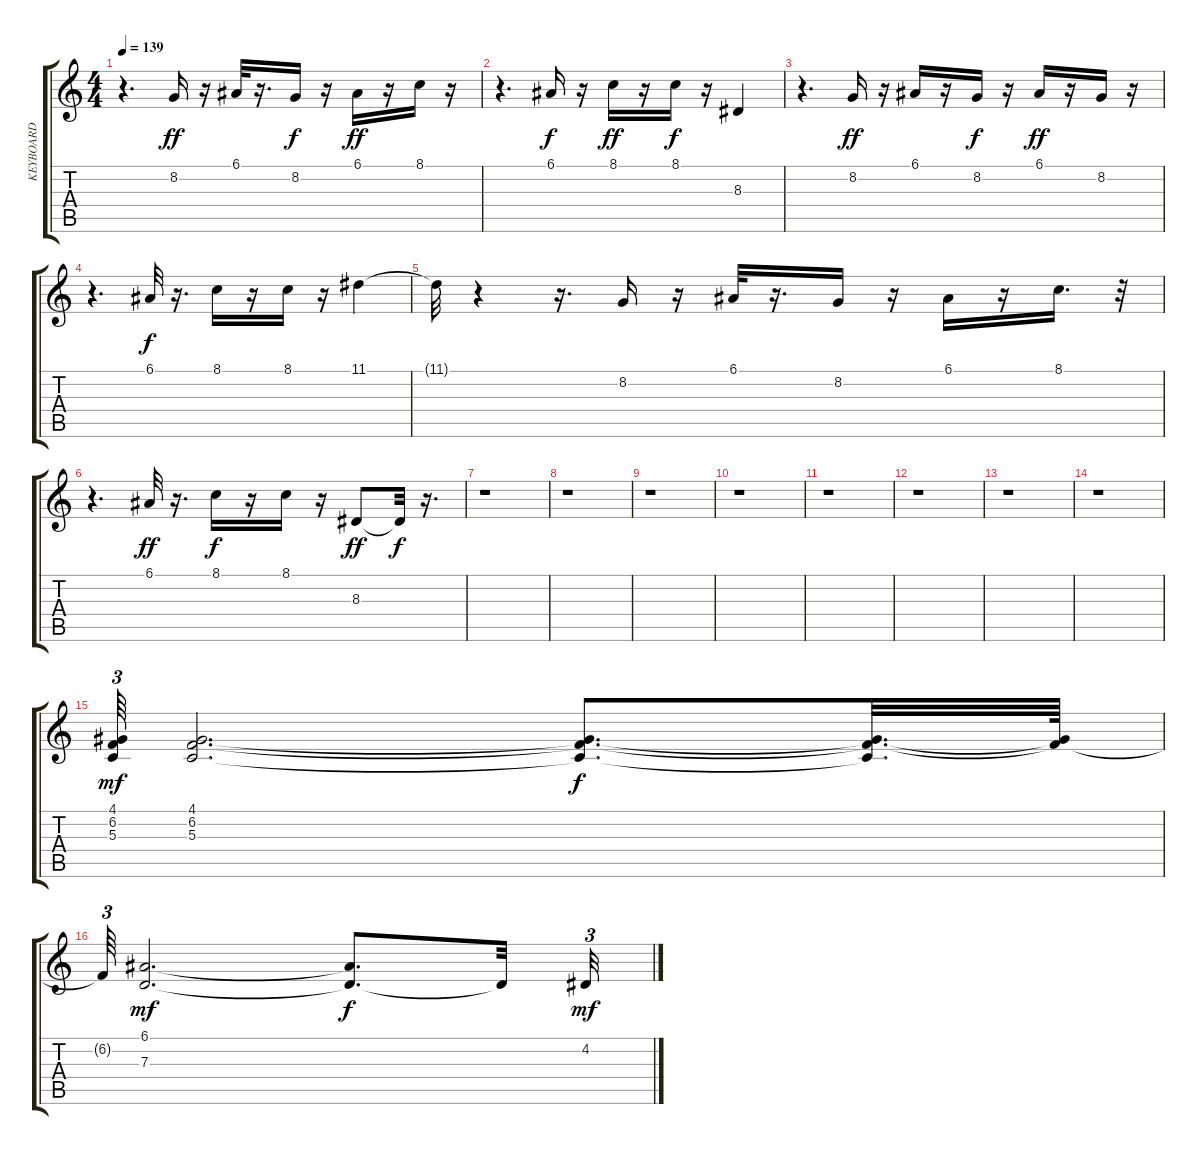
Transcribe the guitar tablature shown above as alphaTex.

\track ("KEYBOARD" "KEYBOARD") {instrument stringensemble1}
\staff {score tabs}
\tuning (E4 B3 G3 D3 A2 E2) {hide}
\ts (4 4)
\tempo 139
\clef g2
\ks c
r.4{d dy f} 8.2.16{dy ff} r.16 6.1.32 r.16{d} 8.2.16{dy f} r.16 6.1.16{dy ff} r.16 8.1.16 r.16 |
r.4{d} 6.1.16{dy f} r.16 8.1.16{dy ff} r.16 8.1.16{dy f} r.16 8.3.4 |
r.4{d} 8.2.16{dy ff} r.16 6.1.16 r.16 8.2.16{dy f} r.16 6.1.16{dy ff} r.16 8.2.16 r.16 |
r.4{d} 6.1.32{dy f} r.16{d} 8.1.16 r.16 8.1.16 r.16 11.1.4 |
11.1{t}.32 r.4 r.16{d} 8.2.16 r.16 6.1.32 r.16{d} 8.2.16 r.16 6.1.16 r.16 8.1.16{d} r.32 |
r.4{d} 6.1.32{dy ff} r.16{d} 8.1.16{dy f} r.16 8.1.16 r.16 8.3.8{dy ff} 8.3{t}.32{dy f} r.16{d} |
r.1 |
r.1 |
r.1 |
r.1 |
r.1 |
r.1 |
r.1 |
r.1 |
(4.1 6.2 5.3).64{tu (3 2) dy mf} (4.1 6.2 5.3).2{d} (4.1{t} 6.2{t} 5.3{t}).8{d dy f} (4.1{t} 6.2{t} 5.3{t}).32{d} (4.1{t} 6.2{t}).64 |
6.2{t}.64{tu (3 2)} (6.1 7.3).2{d dy mf} (6.1{t} 7.3{t}).8{d dy f} 7.3{t}.32 4.2.32{tu (3 2) dy mf}
